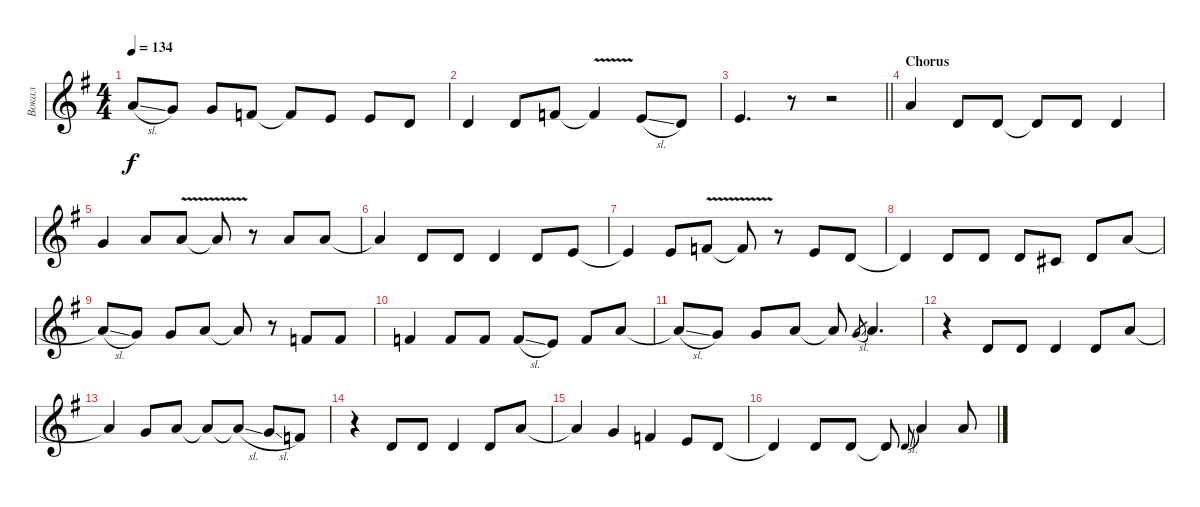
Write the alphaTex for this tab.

\track ("Вокал" "Вокал") {instrument trumpet}
\staff {score}
\tuning (E4 B3 G3 D3 A2 E2) {hide}
\ts (4 4)
\tempo 134
\clef g2
\ks eminor
5.1{sl t}.8{dy f} 3.1.8 3.1.8 6.2.8 6.2{t}.8 5.2.8 5.2.8 3.2.8 |
3.2.4 3.2.8 6.2.8 6.2{v t}.4 5.2{sl}.8 3.2.8 |
\barLineRight lightlight
5.2.4{d} r.8 r.2 |
\section ("" "Chorus")
5.1.4 3.2.8 3.2.8 3.2{t}.8 3.2.8 3.2.4 |
3.1.4 5.1.8 5.1{v}.8 5.1{t}.8 r.8 5.1.8 5.1.8 |
5.1{t}.4 3.2.8 3.2.8 3.2.4 3.2.8 5.2.8 |
5.2{t}.4 5.2.8 6.2{v}.8 6.2{t}.8 r.8 5.2.8 3.2.8 |
3.2{t}.4 3.2.8 3.2.8 3.2.8 2.2.8 3.2.8 5.1.8 |
5.1{sl t}.8 3.1.8 3.1.8 5.1.8 5.1{t}.8 r.8 6.2.8 6.2.8 |
6.2.4 6.2.8 6.2.8 6.2{sl}.8 5.2.8 6.2.8 5.1.8 |
5.1{sl t}.8 3.1.8 3.1.8 5.1.8 5.1{t}.8 3.1{sl}.8{gr} 5.1.4{d} |
r.4 3.2.8 3.2.8 3.2.4 3.2.8 5.1.8 |
5.1{t}.4 3.1.8 5.1.8 5.1{t}.8 5.1{sl t}.8 3.1{sl}.8 1.1.8 |
r.4 3.2.8 3.2.8 3.2.4 3.2.8 5.1.8 |
5.1{t}.4 3.1.4 1.1.4 5.2.8 3.2.8 |
3.2{t}.4 3.2.8 3.2.8 3.2{t}.8 3.2{sl}.8{gr onbeat} 10.2.4 5.1.8
